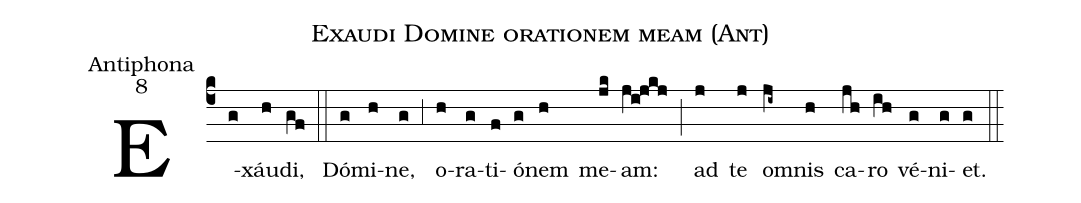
name:Exaudi Domine orationem meam (Ant);
office-part:Antiphona;
mode:8;
%%
(c4) E(g)xáu(h)di,(gf) (::) Dó(g)mi(h)ne,(g) (;3) o(h)ra(g)ti(f)ó(g)nem(h) me(jk)am:(ji!jkj) (;) ad(j) te(j) o(ji~)mnis(h) ca(jh)ro(ih) vé(g)ni(g)et.(g) (::)
